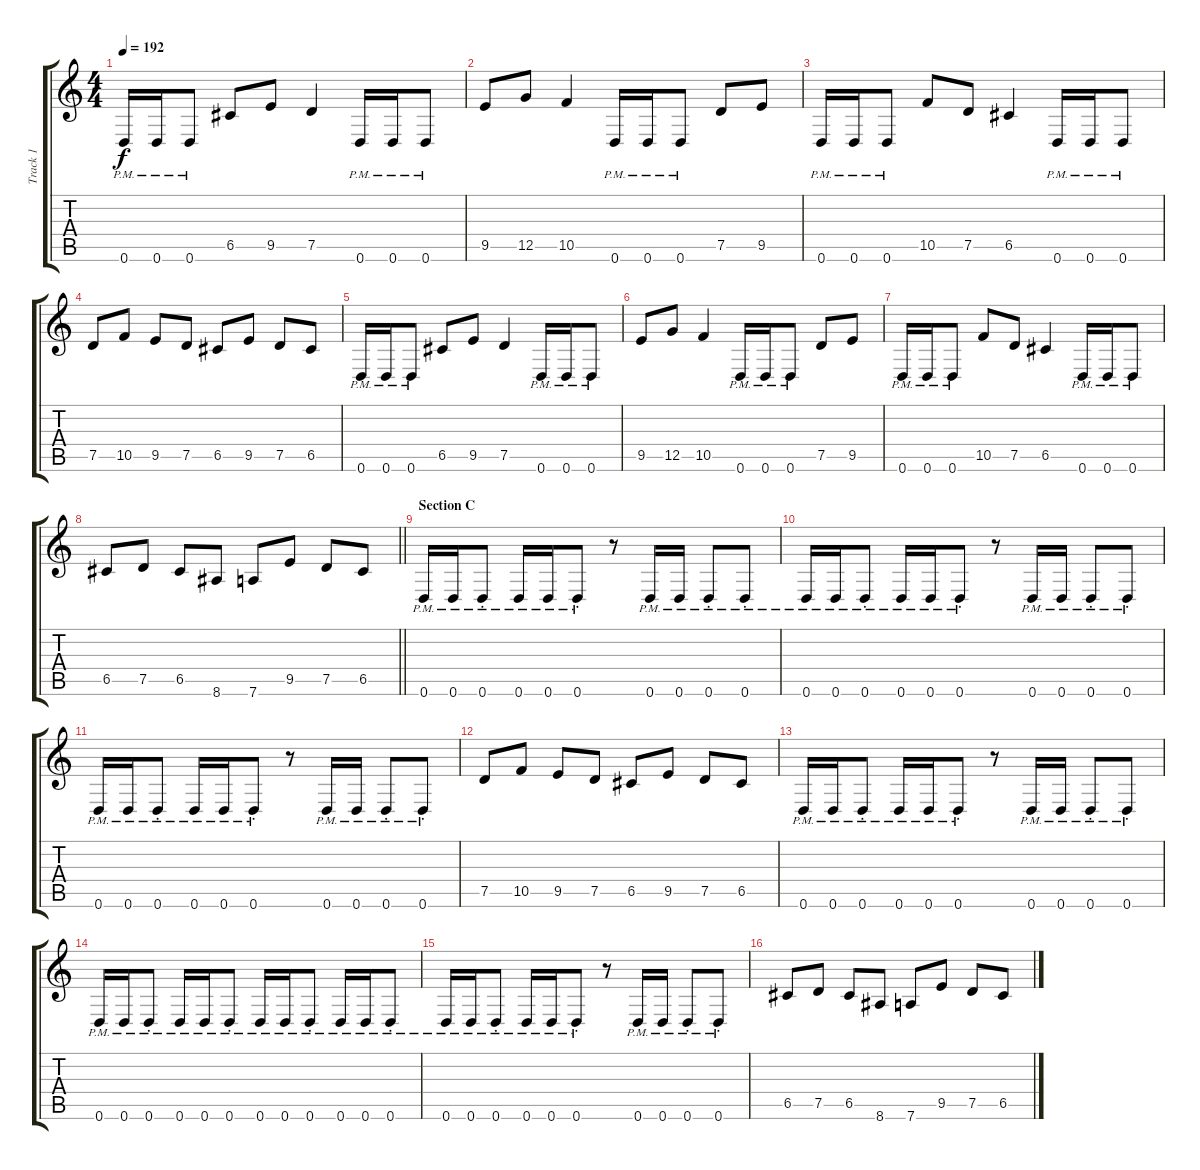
\track ("Track 1" "Track 1") {instrument distortionguitar}
\staff {score tabs}
\tuning (D4 A3 F3 C3 G2 D2) {hide}
\ts (4 4)
\tempo 192
\clef g2
\ks c
0.6{pm}.16{dy f} 0.6{pm}.16 0.6{pm}.8 6.5.8 9.5.8 7.5.4 0.6{pm}.16 0.6{pm}.16 0.6{pm}.8 |
9.5.8 12.5.8 10.5.4 0.6{pm}.16 0.6{pm}.16 0.6{pm}.8 7.5.8 9.5.8 |
0.6{pm}.16 0.6{pm}.16 0.6{pm}.8 10.5.8 7.5.8 6.5.4 0.6{pm}.16 0.6{pm}.16 0.6{pm}.8 |
7.5.8 10.5.8 9.5.8 7.5.8 6.5.8 9.5.8 7.5.8 6.5.8 |
0.6{pm}.16 0.6{pm}.16 0.6{pm}.8 6.5.8 9.5.8 7.5.4 0.6{pm}.16 0.6{pm}.16 0.6{pm}.8 |
9.5.8 12.5.8 10.5.4 0.6{pm}.16 0.6{pm}.16 0.6{pm}.8 7.5.8 9.5.8 |
0.6{pm}.16 0.6{pm}.16 0.6{pm}.8 10.5.8 7.5.8 6.5.4 0.6{pm}.16 0.6{pm}.16 0.6{pm}.8 |
\barLineRight lightlight
6.5.8 7.5.8 6.5.8 8.6.8 7.6.8 9.5.8 7.5.8 6.5.8 |
\section ("" "Section C")
0.6{pm}.16 0.6{pm}.16 0.6{pm st}.8 0.6{pm}.16 0.6{pm}.16 0.6{pm st}.8 r.8 0.6{pm}.16 0.6{pm}.16 0.6{pm st}.8 0.6{pm st}.8 |
0.6{pm}.16 0.6{pm}.16 0.6{pm st}.8 0.6{pm}.16 0.6{pm}.16 0.6{pm st}.8 r.8 0.6{pm}.16 0.6{pm}.16 0.6{pm st}.8 0.6{pm st}.8 |
0.6{pm}.16 0.6{pm}.16 0.6{pm st}.8 0.6{pm}.16 0.6{pm}.16 0.6{pm st}.8 r.8 0.6{pm}.16 0.6{pm}.16 0.6{pm st}.8 0.6{pm st}.8 |
7.5.8 10.5.8 9.5.8 7.5.8 6.5.8 9.5.8 7.5.8 6.5.8 |
0.6{pm}.16 0.6{pm}.16 0.6{pm st}.8 0.6{pm}.16 0.6{pm}.16 0.6{pm st}.8 r.8 0.6{pm}.16 0.6{pm}.16 0.6{pm st}.8 0.6{pm st}.8 |
0.6{pm}.16 0.6{pm}.16 0.6{pm st}.8 0.6{pm}.16 0.6{pm}.16 0.6{pm st}.8 0.6{pm}.16 0.6{pm}.16 0.6{pm st}.8 0.6{pm}.16 0.6{pm}.16 0.6{pm st}.8 |
0.6{pm}.16 0.6{pm}.16 0.6{pm st}.8 0.6{pm}.16 0.6{pm}.16 0.6{pm st}.8 r.8 0.6{pm}.16 0.6{pm}.16 0.6{pm st}.8 0.6{pm st}.8 |
6.5.8 7.5.8 6.5.8 8.6.8 7.6.8 9.5.8 7.5.8 6.5.8
